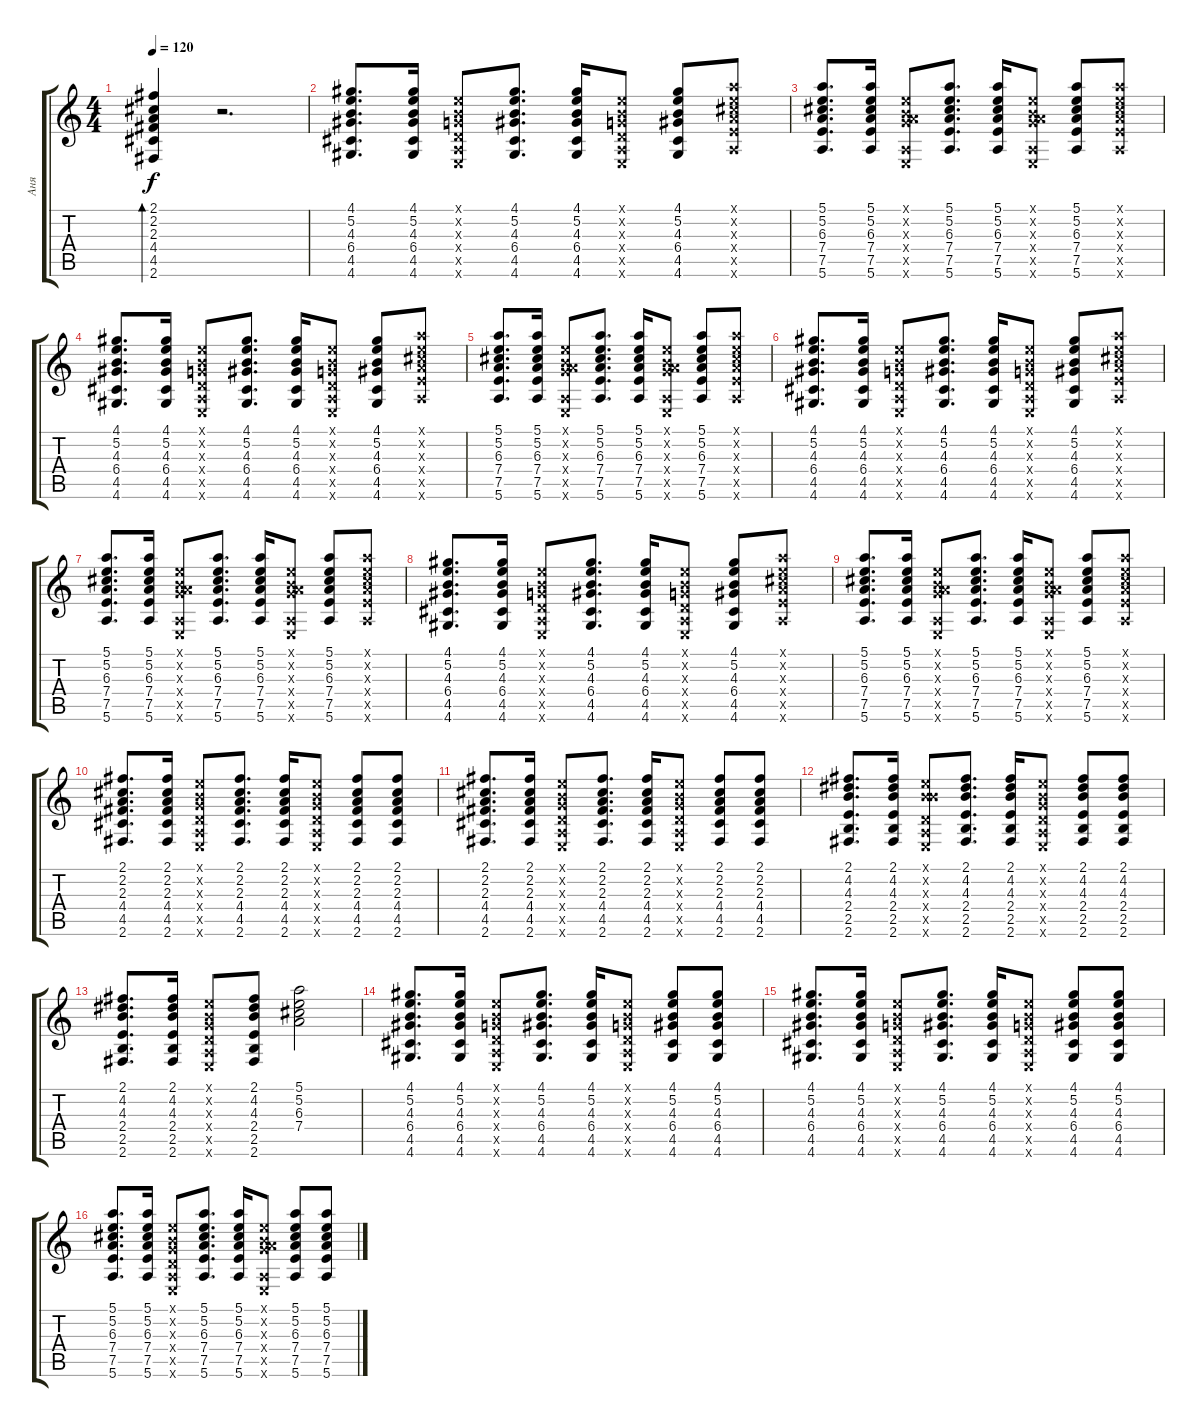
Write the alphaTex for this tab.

\track ("Аня" "Аня") {instrument acousticguitarnylon}
\staff {score tabs}
\tuning (E4 B3 G3 D3 A2 E2) {hide}
\ts (4 4)
\tempo 120
\clef g2
\ks c
(2.1 2.2 2.3 4.4 4.5 2.6).4{bd 60 dy f} r.2{d} |
(4.1 5.2 4.3 6.4 4.5 4.6).8{d} (4.1 5.2 4.3 6.4 4.5 4.6).16 (0.1{x} 0.2{x} 0.3{x} 0.4{x} 0.5{x} 0.6{x}).8 (4.1 5.2 4.3 6.4 4.5 4.6).8{d} (4.1 5.2 4.3 6.4 4.5 4.6).16 (0.1{x} 0.2{x} 0.3{x} 0.4{x} 0.5{x} 0.6{x}).8 (4.1 5.2 4.3 6.4 4.5 4.6).8 (5.1{x} 5.2{x} 6.3{x} 7.4{x} 7.5{x} 5.6{x}).8 |
(5.1 5.2 6.3 7.4 7.5 5.6).8{d} (5.1 5.2 6.3 7.4 7.5 5.6).16 (0.1{x} 0.2{x} 0.3{x} 7.4{x} 0.5{x} 0.6{x}).8 (5.1 5.2 6.3 7.4 7.5 5.6).8{d} (5.1 5.2 6.3 7.4 7.5 5.6).16 (0.1{x} 0.2{x} 0.3{x} 7.4{x} 0.5{x} 0.6{x}).8 (5.1 5.2 6.3 7.4 7.5 5.6).8 (5.1{x} 5.2{x} 6.3{x} 7.4{x} 7.5{x} 5.6{x}).8 |
(4.1 5.2 4.3 6.4 4.5 4.6).8{d} (4.1 5.2 4.3 6.4 4.5 4.6).16 (0.1{x} 0.2{x} 0.3{x} 0.4{x} 0.5{x} 0.6{x}).8 (4.1 5.2 4.3 6.4 4.5 4.6).8{d} (4.1 5.2 4.3 6.4 4.5 4.6).16 (0.1{x} 0.2{x} 0.3{x} 0.4{x} 0.5{x} 0.6{x}).8 (4.1 5.2 4.3 6.4 4.5 4.6).8 (5.1{x} 5.2{x} 6.3{x} 7.4{x} 7.5{x} 5.6{x}).8 |
(5.1 5.2 6.3 7.4 7.5 5.6).8{d} (5.1 5.2 6.3 7.4 7.5 5.6).16 (0.1{x} 0.2{x} 0.3{x} 7.4{x} 0.5{x} 0.6{x}).8 (5.1 5.2 6.3 7.4 7.5 5.6).8{d} (5.1 5.2 6.3 7.4 7.5 5.6).16 (0.1{x} 0.2{x} 0.3{x} 7.4{x} 0.5{x} 0.6{x}).8 (5.1 5.2 6.3 7.4 7.5 5.6).8 (5.1{x} 5.2{x} 6.3{x} 7.4{x} 7.5{x} 5.6{x}).8 |
(4.1 5.2 4.3 6.4 4.5 4.6).8{d} (4.1 5.2 4.3 6.4 4.5 4.6).16 (0.1{x} 0.2{x} 0.3{x} 0.4{x} 0.5{x} 0.6{x}).8 (4.1 5.2 4.3 6.4 4.5 4.6).8{d} (4.1 5.2 4.3 6.4 4.5 4.6).16 (0.1{x} 0.2{x} 0.3{x} 0.4{x} 0.5{x} 0.6{x}).8 (4.1 5.2 4.3 6.4 4.5 4.6).8 (5.1{x} 5.2{x} 6.3{x} 7.4{x} 7.5{x} 5.6{x}).8 |
(5.1 5.2 6.3 7.4 7.5 5.6).8{d} (5.1 5.2 6.3 7.4 7.5 5.6).16 (0.1{x} 0.2{x} 0.3{x} 7.4{x} 0.5{x} 0.6{x}).8 (5.1 5.2 6.3 7.4 7.5 5.6).8{d} (5.1 5.2 6.3 7.4 7.5 5.6).16 (0.1{x} 0.2{x} 0.3{x} 7.4{x} 0.5{x} 0.6{x}).8 (5.1 5.2 6.3 7.4 7.5 5.6).8 (5.1{x} 5.2{x} 6.3{x} 7.4{x} 7.5{x} 5.6{x}).8 |
(4.1 5.2 4.3 6.4 4.5 4.6).8{d} (4.1 5.2 4.3 6.4 4.5 4.6).16 (0.1{x} 0.2{x} 0.3{x} 0.4{x} 0.5{x} 0.6{x}).8 (4.1 5.2 4.3 6.4 4.5 4.6).8{d} (4.1 5.2 4.3 6.4 4.5 4.6).16 (0.1{x} 0.2{x} 0.3{x} 0.4{x} 0.5{x} 0.6{x}).8 (4.1 5.2 4.3 6.4 4.5 4.6).8 (5.1{x} 5.2{x} 6.3{x} 7.4{x} 7.5{x} 5.6{x}).8 |
(5.1 5.2 6.3 7.4 7.5 5.6).8{d} (5.1 5.2 6.3 7.4 7.5 5.6).16 (0.1{x} 0.2{x} 0.3{x} 7.4{x} 0.5{x} 0.6{x}).8 (5.1 5.2 6.3 7.4 7.5 5.6).8{d} (5.1 5.2 6.3 7.4 7.5 5.6).16 (0.1{x} 0.2{x} 0.3{x} 7.4{x} 0.5{x} 0.6{x}).8 (5.1 5.2 6.3 7.4 7.5 5.6).8 (5.1{x} 5.2{x} 6.3{x} 7.4{x} 7.5{x} 5.6{x}).8 |
(2.1 2.2 2.3 4.4 4.5 2.6).8{d} (2.1 2.2 2.3 4.4 4.5 2.6).16 (0.1{x} 0.2{x} 0.3{x} 0.4{x} 0.5{x} 0.6{x}).8 (2.1 2.2 2.3 4.4 4.5 2.6).8{d} (2.1 2.2 2.3 4.4 4.5 2.6).16 (0.1{x} 0.2{x} 0.3{x} 0.4{x} 0.5{x} 0.6{x}).8 (2.1 2.2 2.3 4.4 4.5 2.6).8 (2.1 2.2 2.3 4.4 4.5 2.6).8 |
(2.1 2.2 2.3 4.4 4.5 2.6).8{d} (2.1 2.2 2.3 4.4 4.5 2.6).16 (0.1{x} 0.2{x} 0.3{x} 0.4{x} 0.5{x} 0.6{x}).8 (2.1 2.2 2.3 4.4 4.5 2.6).8{d} (2.1 2.2 2.3 4.4 4.5 2.6).16 (0.1{x} 0.2{x} 0.3{x} 0.4{x} 0.5{x} 0.6{x}).8 (2.1 2.2 2.3 4.4 4.5 2.6).8 (2.1 2.2 2.3 4.4 4.5 2.6).8 |
(2.1 4.2 4.3 2.4 2.5 2.6).8{d} (2.1 4.2 4.3 2.4 2.5 2.6).16 (0.1{x} 0.2{x} 4.3{x} 0.4{x} 0.5{x} 0.6{x}).8 (2.1 4.2 4.3 2.4 2.5 2.6).8{d} (2.1 4.2 4.3 2.4 2.5 2.6).16 (0.1{x} 0.2{x} 0.3{x} 0.4{x} 0.5{x} 0.6{x}).8 (2.1 4.2 4.3 2.4 2.5 2.6).8 (2.1 4.2 4.3 2.4 2.5 2.6).8 |
(2.1 4.2 4.3 2.4 2.5 2.6).8{d} (2.1 4.2 4.3 2.4 2.5 2.6).16 (0.1{x} 0.2{x} 0.3{x} 0.4{x} 0.5{x} 0.6{x}).8 (2.1 4.2 4.3 2.4 2.5 2.6).8 (5.1 5.2 6.3 7.4).2 |
(4.1 5.2 4.3 6.4 4.5 4.6).8{d} (4.1 5.2 4.3 6.4 4.5 4.6).16 (0.1{x} 0.2{x} 0.3{x} 0.4{x} 0.5{x} 0.6{x}).8 (4.1 5.2 4.3 6.4 4.5 4.6).8{d} (4.1 5.2 4.3 6.4 4.5 4.6).16 (0.1{x} 0.2{x} 0.3{x} 0.4{x} 0.5{x} 0.6{x}).8 (4.1 5.2 4.3 6.4 4.5 4.6).8 (4.1 5.2 4.3 6.4 4.5 4.6).8 |
(4.1 5.2 4.3 6.4 4.5 4.6).8{d} (4.1 5.2 4.3 6.4 4.5 4.6).16 (0.1{x} 0.2{x} 0.3{x} 0.4{x} 0.5{x} 0.6{x}).8 (4.1 5.2 4.3 6.4 4.5 4.6).8{d} (4.1 5.2 4.3 6.4 4.5 4.6).16 (0.1{x} 0.2{x} 0.3{x} 0.4{x} 0.5{x} 0.6{x}).8 (4.1 5.2 4.3 6.4 4.5 4.6).8 (4.1 5.2 4.3 6.4 4.5 4.6).8 |
(5.1 5.2 6.3 7.4 7.5 5.6).8{d} (5.1 5.2 6.3 7.4 7.5 5.6).16 (0.1{x} 0.2{x} 0.3{x} 0.4{x} 0.5{x} 0.6{x}).8 (5.1 5.2 6.3 7.4 7.5 5.6).8{d} (5.1 5.2 6.3 7.4 7.5 5.6).16 (0.1{x} 0.2{x} 0.3{x} 7.4{x} 0.5{x} 0.6{x}).8 (5.1 5.2 6.3 7.4 7.5 5.6).8 (5.1 5.2 6.3 7.4 7.5 5.6).8
